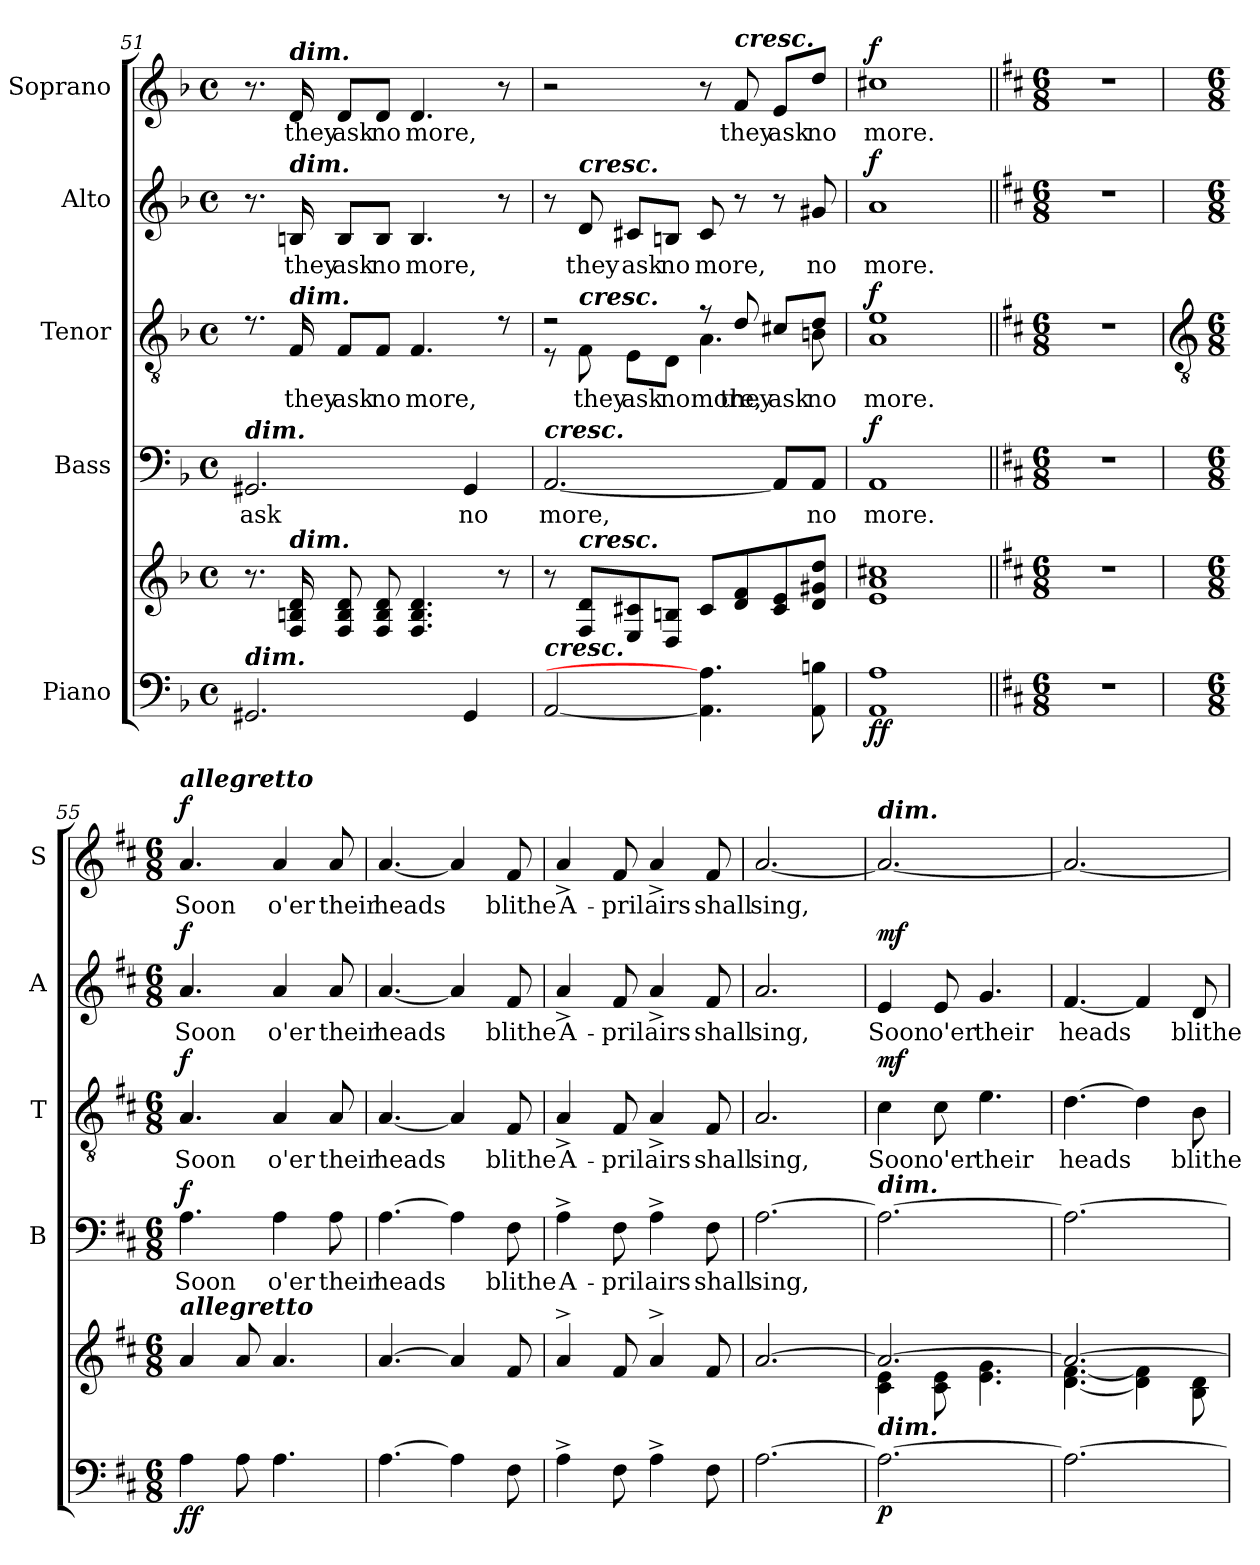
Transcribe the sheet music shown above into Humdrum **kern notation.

**kern	**kern	**dynam	**kern	**text	**dynam	**kern	**text	**dynam	**kern	**text	**dynam	**kern	**text	**dynam
*part5	*part5	*part5	*part4	*part4	*part4	*part3	*part3	*part3	*part2	*part2	*part2	*part1	*part1	*part1
*staff6	*staff5	*staff5/6	*staff4	*staff4	*staff4	*staff3	*staff3	*staff3	*staff2	*staff2	*staff2	*staff1	*staff1	*staff1
*I"Piano	*	*	*I"Bass	*	*	*I"Tenor	*	*	*I"Alto	*	*	*I"Soprano	*	*
*	*	*	*I'B	*	*	*I'T	*	*	*I'A	*	*	*I'S	*	*
*clefF4	*clefG2	*	*clefF4	*	*	*clefGv2	*	*	*clefG2	*	*	*clefG2	*	*
*k[b-]	*k[b-]	*	*k[b-]	*	*	*k[b-]	*	*	*k[b-]	*	*	*k[b-]	*	*
*F:	*F:	*	*F:	*	*	*F:	*	*	*F:	*	*	*F:	*	*
*M4/4	*M4/4	*	*M4/4	*	*	*M4/4	*	*	*M4/4	*	*	*M4/4	*	*
*met(c)	*met(c)	*	*met(c)	*	*	*met(c)	*	*	*met(c)	*	*	*met(c)	*	*
=51	=51	=51	=51	=51	=51	=51	=51	=51	=51	=51	=51	=51	=51	=51
!	!	!	!LO:TX:a:Bi:t=dim.	!	!	!	!	!	!	!	!	!	!	!
!LO:TX:a:Bi:t=dim.	!	!	!	!	!	!	!	!	!	!	!	!	!	!
!	!	!	!	!LO:LY:b	!	!	!	!	!	!	!	!	!	!
*	*	*	*	*	*	*^	*	*	*	*	*	*	*	*
2.GG#X	8.r	.	2.GG#X	ask	.	8.r	1ryy	.	.	8.r	.	.	8.r	.	.
!	!	!	!	!	!	!	!	!	!	!	!	!	!LO:TX:a:Bi:t=dim.	!	!
!	!	!	!	!	!	!	!	!	!	!LO:TX:a:Bi:t=dim.	!	!	!	!	!
!	!	!	!	!	!	!LO:TX:a:Bi:t=dim.	!	!	!	!	!	!	!	!	!
!	!LO:TX:a:Bi:t=dim.	!	!	!	!	!	!	!	!	!	!	!	!	!	!
!	!	!	!	!	!	!	!	!LO:LY:b	!	!	!LO:LY:b	!	!	!LO:LY:b	!
.	16F 16Bn 16dLL	.	.	.	.	16F	.	they	.	16Bn	they	.	16d	they	.
!	!	!	!	!	!	!	!	!LO:LY:b	!	!	!LO:LY:b	!	!	!LO:LY:b	!
.	8F 8B 8d	.	.	.	.	8F/L	.	ask	.	8B/L	ask	.	8d/L	ask	.
!	!	!	!	!	!	!	!	!LO:LY:b	!	!	!LO:LY:b	!	!	!LO:LY:b	!
.	8F 8B 8dJ	.	.	.	.	8F/J	.	no	.	8B/J	no	.	8d/J	no	.
!	!	!	!	!	!	!	!	!LO:LY:b	!	!	!LO:LY:b	!	!	!LO:LY:b	!
.	4.F 4.B 4.d	.	.	.	.	4.F	.	more,	.	4.B	more,	.	4.d	more,	.
!	!	!	!	!LO:LY:b	!	!	!	!	!	!	!	!	!	!	!
4GG#	.	.	4GG#	no	.	.	.	.	.	.	.	.	.	.	.
.	8r	.	.	.	.	8r	.	.	.	8r	.	.	8r	.	.
=52	=52	=52	=52	=52	=52	=52	=52	=52	=52	=52	=52	=52	=52	=52	=52
!	!	!	!LO:TX:a:Bi:t=cresc.	!	!	!	!	!	!	!	!	!	!	!	!
!LO:TX:a:Bi:t=cresc.	!	!	!	!	!	!	!	!	!	!	!	!	!	!	!
!	!	!	!	!LO:LY:b	!	!	!	!	!	!	!	!	!	!	!
[2AA	8r	.	[2.AA	more,	.	2r	8r	.	.	8r	.	.	2r	.	.
!	!	!	!	!	!	!	!	!	!	!LO:TX:a:Bi:t=cresc.	!	!	!	!	!
!	!	!	!	!	!	!	!LO:TX:a:Bi:t=cresc.	!	!	!	!	!	!	!	!
!	!LO:TX:a:Bi:t=cresc.	!	!	!	!	!	!	!	!	!	!	!	!	!	!
!	!	!	!	!	!	!	!	!LO:LY:b	!	!	!LO:LY:b	!	!	!	!
.	8F 8dL	.	.	.	.	.	8F\	they	.	8d	they	.	.	.	.
!	!	!	!	!	!	!	!	!LO:LY:b	!	!	!LO:LY:b	!	!	!	!
.	8E 8c#X	.	.	.	.	.	8E\L	ask	.	8c#X/L	ask	.	.	.	.
!	!	!	!	!	!	!	!	!LO:LY:b	!	!	!LO:LY:b	!	!	!	!
.	8D 8BnJ	.	.	.	.	.	8D\J	no	.	8Bn/J	no	.	.	.	.
!	!	!	!	!	!	!	!	!LO:LY:b	!	!	!LO:LY:b	!	!	!	!
4.AA] 4.A]	8c#L	.	.	.	.	8r	4.A\	more,	.	8c#	more,	.	8r	.	.
!	!	!	!	!	!	!	!	!	!	!	!	!	!LO:TX:a:Bi:t=cresc.	!	!
!	!	!	!	!	!	!	!	!LO:LY:b	!	!	!	!	!	!LO:LY:b	!
.	8d 8f	.	.	.	.	8d/	.	they	.	8r	.	.	8f	they	.
!	!	!	!	!	!	!	!	!LO:LY:b	!	!	!	!	!	!LO:LY:b	!
.	8c# 8e	.	8AA/L]	.	.	8c#X/L	.	ask	.	8r	.	.	8e/L	ask	.
!	!	!	!	!LO:LY:b	!	!	!	!LO:LY:b	!	!	!LO:LY:b	!	!	!LO:LY:b	!
8AA 8Bn	8d 8g#X 8ddJ	.	8AA/J	no	.	8d/J	8Bn\	no	.	8g#X	no	.	8dd/J	no	.
=53	=53	=53	=53	=53	=53	=53	=53	=53	=53	=53	=53	=53	=53	=53	=53
!	!	!LO:DY:b=2	!	!LO:LY:b	!	!	!	!LO:LY:b	!	!	!LO:LY:b	!	!	!LO:LY:b	!
!	!	!LO:DY:n=1:b	!	!	!LO:DY:b	!	!	!	!LO:DY:b	!	!	!LO:DY:b	!	!	!LO:DY:b
1AA 1A	1e 1a 1cc#X	f f	1AA	more.	f	1A 1e	1ryy	more.	f	1a	more.	f	1cc#X	more.	f
*	*	*	*	*	*	*v	*v	*	*	*	*	*	*	*	*
=54||	=54||	=54||	=54||	=54||	=54||	=54||	=54||	=54||	=54||	=54||	=54||	=54||	=54||	=54||
*k[f#c#]	*k[f#c#]	*	*k[f#c#]	*	*	*k[f#c#]	*	*	*k[f#c#]	*	*	*k[f#c#]	*	*
*D:	*D:	*	*D:	*	*	*D:	*	*	*D:	*	*	*D:	*	*
*M6/8	*M6/8	*	*M6/8	*	*	*M6/8	*	*	*M6/8	*	*	*M6/8	*	*
2.r	2.r	.	2.r	.	.	2.r	.	.	2.r	.	.	2.r	.	.
!!LO:LB:g=z
=55	=55	=55	=55	=55	=55	=55	=55	=55	=55	=55	=55	=55	=55	=55
*	*	*	*	*	*	*clefGv2	*	*	*	*	*	*	*	*
*M6/8	*M6/8	*	*M6/8	*	*	*M6/8	*	*	*M6/8	*	*	*M6/8	*	*
*	*MM104	*	*	*	*	*	*	*	*	*	*	*	*	*
*	*^	*	*	*	*	*	*	*	*	*	*	*	*	*
!	!	!	!	!	!	!	!	!	!	!	!	!	!LO:TX:a:Bi:t=allegretto	!	!
!	!LO:TX:a:Bi:t=allegretto	!	!	!	!	!	!	!	!	!	!	!	!	!	!
!	!	!LO:N:vis=1	!LO:DY:b=2	!	!LO:LY:b	!	!	!LO:LY:b	!	!	!LO:LY:b	!	!	!LO:LY:b	!
!	!	!	!LO:DY:n=1:b	!	!	!LO:DY:b	!	!	!LO:DY:b	!	!	!LO:DY:b	!	!	!LO:DY:b
4A\	4a/	2.ryy	f f	4.A	Soon	f	4.A	Soon	f	4.a	Soon	f	4.a	Soon	f
8A	8a/	.	.	.	.	.	.	.	.	.	.	.	.	.	.
!	!	!	!	!	!LO:LY:b	!	!	!LO:LY:b	!	!	!LO:LY:b	!	!	!LO:LY:b	!
4.A	4.a/	.	.	4A	o'er	.	4A	o'er	.	4a	o'er	.	4a	o'er	.
!	!	!	!	!	!LO:LY:b	!	!	!LO:LY:b	!	!	!LO:LY:b	!	!	!LO:LY:b	!
.	.	.	.	8A	their	.	8A	their	.	8a	their	.	8a	their	.
=56	=56	=56	=56	=56	=56	=56	=56	=56	=56	=56	=56	=56	=56	=56	=56
!	!	!LO:N:vis=1	!	!	!LO:LY:b	!	!	!LO:LY:b	!	!	!LO:LY:b	!	!	!LO:LY:b	!
[4.A	[4.a/	2.ryy	.	[4.A	heads	.	[4.A	heads	.	[4.a	heads	.	[4.a	heads	.
4A]	4a/]	.	.	4A]	.	.	4A]	.	.	4a]	.	.	4a]	.	.
!	!	!	!	!	!LO:LY:b	!	!	!LO:LY:b	!	!	!LO:LY:b	!	!	!LO:LY:b	!
8F#	8f#/	.	.	8F#	blithe	.	8F#	blithe	.	8f#	blithe	.	8f#	blithe	.
=57	=57	=57	=57	=57	=57	=57	=57	=57	=57	=57	=57	=57	=57	=57	=57
!	!	!LO:N:vis=1	!	!	!LO:LY:b	!	!	!LO:LY:b	!	!	!LO:LY:b	!	!	!LO:LY:b	!
4A^	4a^/	2.ryy	.	4A^	A-	.	4A^	A-	.	4a^	A-	.	4a^	A-	.
!	!	!	!	!	!LO:LY:b	!	!	!LO:LY:b	!	!	!LO:LY:b	!	!	!LO:LY:b	!
8F#	8f#/	.	.	8F#	-pril	.	8F#	-pril	.	8f#	-pril	.	8f#	-pril	.
!	!	!	!	!	!LO:LY:b	!	!	!LO:LY:b	!	!	!LO:LY:b	!	!	!LO:LY:b	!
4A^	4a^/	.	.	4A^	airs	.	4A^	airs	.	4a^	airs	.	4a^	airs	.
!	!	!	!	!	!LO:LY:b	!	!	!LO:LY:b	!	!	!LO:LY:b	!	!	!LO:LY:b	!
8F#	8f#/	.	.	8F#	shall	.	8F#	shall	.	8f#	shall	.	8f#	shall	.
=58	=58	=58	=58	=58	=58	=58	=58	=58	=58	=58	=58	=58	=58	=58	=58
!	!	!LO:N:vis=1	!	!	!LO:LY:b	!	!	!LO:LY:b	!	!	!LO:LY:b	!	!	!LO:LY:b	!
[2.A	[2.a/	2.ryy	.	[2.A	sing,	.	2.A	sing,	.	2.a	sing,	.	[2.a	sing,	.
=59	=59	=59	=59	=59	=59	=59	=59	=59	=59	=59	=59	=59	=59	=59	=59
!	!	!	!	!	!	!	!	!	!	!	!	!	!LO:TX:a:Bi:t=dim.	!	!
!	!	!	!	!LO:TX:a:Bi:t=dim.	!	!	!	!	!	!	!	!	!	!	!
!LO:TX:a:Bi:t=dim.	!	!	!	!	!	!	!	!	!	!	!	!	!	!	!
!	!	!	!LO:DY:b=2	!	!	!	!	!LO:LY:b	!LO:DY:b	!	!LO:LY:b	!LO:DY:b	!	!	!
2.A_	2.a/_	4c#\ 4e\	p	2.A_	.	.	4c#	Soon	mf	4e	Soon	mf	2.a_	.	.
!	!	!	!	!	!	!	!	!LO:LY:b	!	!	!LO:LY:b	!	!	!	!
.	.	8c#\ 8e\	.	.	.	.	8c#	o'er	.	8e	o'er	.	.	.	.
!	!	!	!	!	!	!	!	!LO:LY:b	!	!	!LO:LY:b	!	!	!	!
.	.	4.e\ 4.g\	.	.	.	.	4.e	their	.	4.g	their	.	.	.	.
=60	=60	=60	=60	=60	=60	=60	=60	=60	=60	=60	=60	=60	=60	=60	=60
!	!	!	!	!	!	!	!	!LO:LY:b	!	!	!LO:LY:b	!	!	!	!
2.A_	2.a/_	[4.d\ [4.f#\	.	2.A_	.	.	[4.d	heads	.	[4.f#	heads	.	2.a_	.	.
.	.	4d\] 4f#\]	.	.	.	.	4d]	.	.	4f#]	.	.	.	.	.
!	!	!	!	!	!	!	!	!LO:LY:b	!	!	!LO:LY:b	!	!	!	!
.	.	8B\ 8d\	.	.	.	.	8B	blithe	.	8d	blithe	.	.	.	.
*	*v	*v	*	*	*	*	*	*	*	*	*	*	*	*	*
=	=	=	=	=	=	=	=	=	=	=	=	=	=	=
*-	*-	*-	*-	*-	*-	*-	*-	*-	*-	*-	*-	*-	*-	*-
